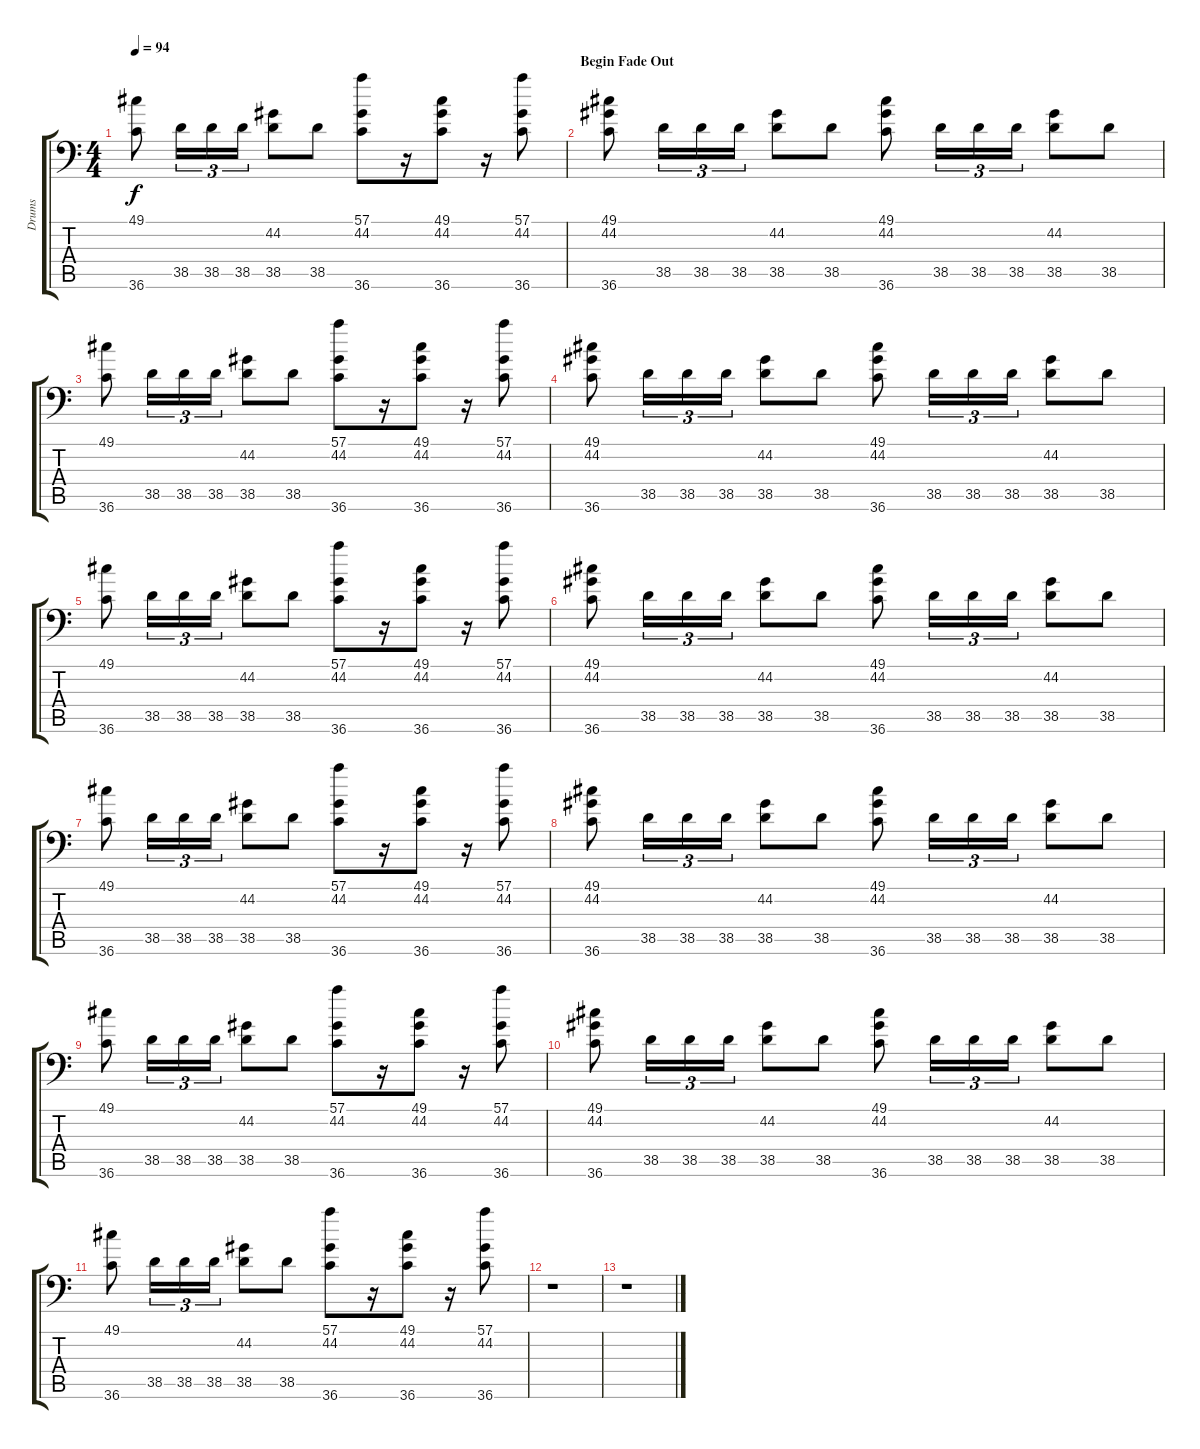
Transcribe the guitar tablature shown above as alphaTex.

\track ("Drums" "Drums") {instrument acousticgrandpiano}
\staff {score tabs}
\tuning (C-1 C-1 C-1 C-1 C-1 C-1) {hide}
\ts (4 4)
\tempo 94
\clef f4
\ks c
(49.1 36.6).8{dy f} 38.5.16{tu (3 2)} 38.5.16{tu (3 2)} 38.5.16{tu (3 2)} (44.2 38.5).8 38.5.8 (57.1 44.2 36.6).8 r.16 (49.1 44.2 36.6).8 r.16 (57.1 44.2 36.6).8 |
\section ("" "Begin Fade Out")
(49.1 44.2 36.6).8 38.5.16{tu (3 2)} 38.5.16{tu (3 2)} 38.5.16{tu (3 2)} (44.2 38.5).8 38.5.8 (49.1 44.2 36.6).8 38.5.16{tu (3 2)} 38.5.16{tu (3 2)} 38.5.16{tu (3 2)} (44.2 38.5).8 38.5.8 |
(49.1 36.6).8 38.5.16{tu (3 2)} 38.5.16{tu (3 2)} 38.5.16{tu (3 2)} (44.2 38.5).8 38.5.8 (57.1 44.2 36.6).8 r.16 (49.1 44.2 36.6).8 r.16 (57.1 44.2 36.6).8 |
(49.1 44.2 36.6).8 38.5.16{tu (3 2)} 38.5.16{tu (3 2)} 38.5.16{tu (3 2)} (44.2 38.5).8 38.5.8 (49.1 44.2 36.6).8 38.5.16{tu (3 2)} 38.5.16{tu (3 2)} 38.5.16{tu (3 2)} (44.2 38.5).8 38.5.8 |
(49.1 36.6).8 38.5.16{tu (3 2)} 38.5.16{tu (3 2)} 38.5.16{tu (3 2)} (44.2 38.5).8 38.5.8 (57.1 44.2 36.6).8 r.16 (49.1 44.2 36.6).8 r.16 (57.1 44.2 36.6).8 |
(49.1 44.2 36.6).8 38.5.16{tu (3 2)} 38.5.16{tu (3 2)} 38.5.16{tu (3 2)} (44.2 38.5).8 38.5.8 (49.1 44.2 36.6).8 38.5.16{tu (3 2)} 38.5.16{tu (3 2)} 38.5.16{tu (3 2)} (44.2 38.5).8 38.5.8 |
(49.1 36.6).8 38.5.16{tu (3 2)} 38.5.16{tu (3 2)} 38.5.16{tu (3 2)} (44.2 38.5).8 38.5.8 (57.1 44.2 36.6).8 r.16 (49.1 44.2 36.6).8 r.16 (57.1 44.2 36.6).8 |
(49.1 44.2 36.6).8 38.5.16{tu (3 2)} 38.5.16{tu (3 2)} 38.5.16{tu (3 2)} (44.2 38.5).8 38.5.8 (49.1 44.2 36.6).8 38.5.16{tu (3 2)} 38.5.16{tu (3 2)} 38.5.16{tu (3 2)} (44.2 38.5).8 38.5.8 |
(49.1 36.6).8 38.5.16{tu (3 2)} 38.5.16{tu (3 2)} 38.5.16{tu (3 2)} (44.2 38.5).8 38.5.8 (57.1 44.2 36.6).8 r.16 (49.1 44.2 36.6).8 r.16 (57.1 44.2 36.6).8 |
(49.1 44.2 36.6).8 38.5.16{tu (3 2)} 38.5.16{tu (3 2)} 38.5.16{tu (3 2)} (44.2 38.5).8 38.5.8 (49.1 44.2 36.6).8 38.5.16{tu (3 2)} 38.5.16{tu (3 2)} 38.5.16{tu (3 2)} (44.2 38.5).8 38.5.8 |
(49.1 36.6).8 38.5.16{tu (3 2)} 38.5.16{tu (3 2)} 38.5.16{tu (3 2)} (44.2 38.5).8 38.5.8 (57.1 44.2 36.6).8 r.16 (49.1 44.2 36.6).8 r.16 (57.1 44.2 36.6).8 |
r.1 |
r.1
